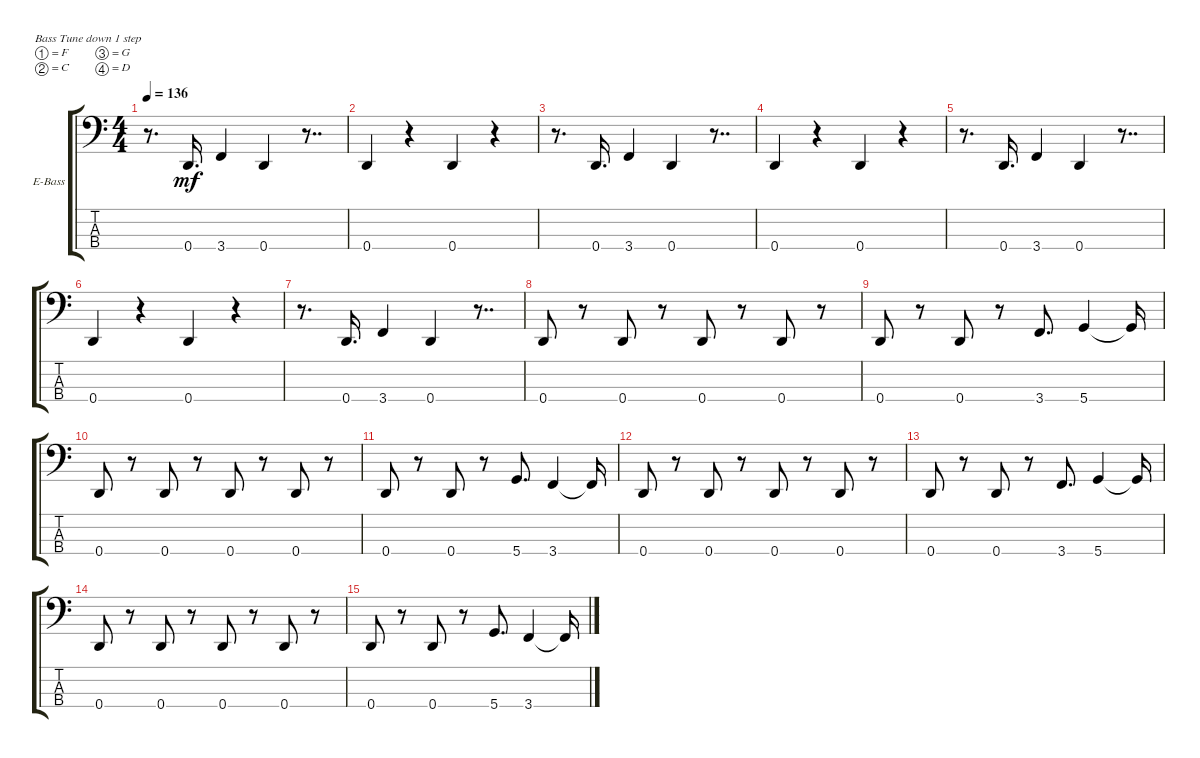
\defaultSystemsLayout 4
\bracketExtendMode groupsimilarinstruments
\firstSystemTrackNameOrientation horizontal
\otherSystemsTrackNameOrientation horizontal
\track ("Electric Bass" "E-Bass") {instrument electricbassfinger}
\staff {score tabs}
\tuning (F2 C2 G1 D1)
\ts (4 4)
\tempo 136
\clef f4
\ks c
r.8{d dy mf} 0.4.16{d} 3.4.4 0.4.4 r.8{dd} |
0.4.4 r.4 0.4.4 r.4 |
r.8{d} 0.4.16{d} 3.4.4 0.4.4 r.8{dd} |
0.4.4 r.4 0.4.4 r.4 |
r.8{d} 0.4.16{d} 3.4.4 0.4.4 r.8{dd} |
0.4.4 r.4 0.4.4 r.4 |
r.8{d} 0.4.16{d} 3.4.4 0.4.4 r.8{dd} |
0.4.8 r.8 0.4.8 r.8 0.4.8 r.8 0.4.8 r.8 |
0.4.8 r.8 0.4.8 r.8 3.4.8{d} 5.4.4 5.4{t}.16 |
0.4.8 r.8 0.4.8 r.8 0.4.8 r.8 0.4.8 r.8 |
0.4.8 r.8 0.4.8 r.8 5.4.8{d} 3.4.4 3.4{t}.16 |
0.4.8 r.8 0.4.8 r.8 0.4.8 r.8 0.4.8 r.8 |
0.4.8 r.8 0.4.8 r.8 3.4.8{d} 5.4.4 5.4{t}.16 |
0.4.8 r.8 0.4.8 r.8 0.4.8 r.8 0.4.8 r.8 |
0.4.8 r.8 0.4.8 r.8 5.4.8{d} 3.4.4 3.4{t}.16
